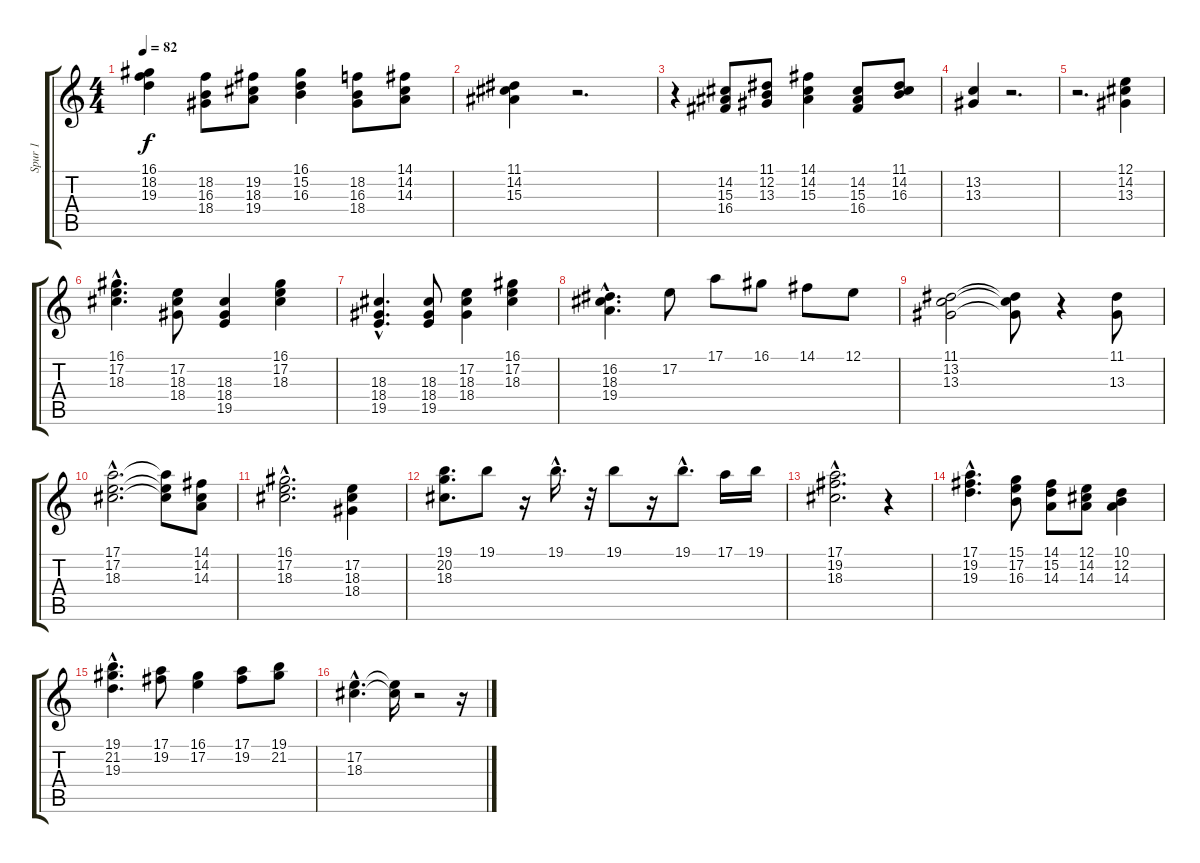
\track ("Spur 1" "Spur 1") {instrument lead6voice}
\staff {score tabs}
\tuning (E4 B3 G3 D3 A2 E2) {hide}
\ts (4 4)
\tempo 82
\clef g2
\ks c
(16.1 18.2 19.3).4{dy f} (18.2 16.3 18.4).8 (19.2 18.3 19.4).8 (16.1 15.2 16.3).4 (18.2 16.3 18.4).8 (14.1 14.2 14.3).8 |
(11.1 14.2 15.3).4 r.2{d} |
r.4 (14.2 15.3 16.4).8 (11.1 12.2 13.3).8 (14.1 14.2 15.3).4 (14.2 15.3 16.4).8 (11.1 14.2 16.3).8 |
(13.2 13.3).4 r.2{d} |
r.2{d} (12.1 14.2 13.3).4 |
(16.1{hac} 17.2{hac} 18.3{hac}).4{d} (17.2 18.3 18.4).8 (18.3 18.4 19.5).4 (16.1 17.2 18.3).4 |
(18.3{hac} 18.4{hac} 19.5{hac}).4{d} (18.3 18.4 19.5).8 (17.2 18.3 18.4).4 (16.1 17.2 18.3).4 |
(16.2{hac} 18.3 19.4).4{d} 17.2.8 17.1.8 16.1.8 14.1.8 12.1.8 |
(11.1 13.2 13.3).2 (11.1{t} 13.2{t} 13.3{t}).8 r.4 (11.1 13.3).8 |
(17.1{hac} 17.2{hac} 18.3{hac}).2{d} (17.1{t} 17.2{t} 18.3{t}).8 (14.1 14.2 14.3).8 |
(16.1{hac} 17.2{hac} 18.3{hac}).2{d} (17.2 18.3 18.4).4 |
(19.1 20.2 18.3).8{d} 19.1.8 r.16 19.1{hac}.16{d} r.32 19.1.8 r.16 19.1{hac}.8{d} 17.1.16 19.1.16 |
(17.1{hac} 19.2{hac} 18.3{hac}).2{d} r.4 |
(17.1{hac} 19.2{hac} 19.3{hac}).4{d} (15.1 17.2 16.3).8 (14.1 15.2 14.3).8 (12.1 14.2 14.3).8 (10.1 12.2 14.3).4 |
(19.1{hac} 21.2{hac} 19.3).4{d} (17.1 19.2).8 (16.1 17.2).4 (17.1 19.2).8 (19.1 21.2).8 |
(17.2{hac} 18.3{hac}).4{d} (17.2{t} 18.3{t}).16 r.2 r.16
